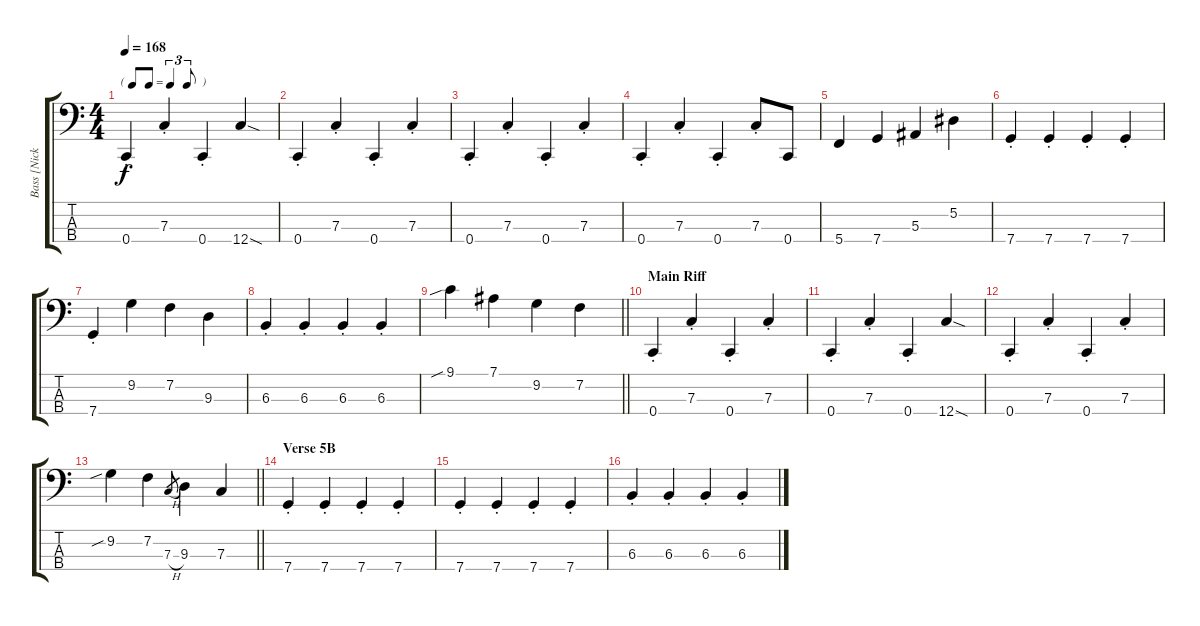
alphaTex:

\track ("Bass [Nick Oliveri]" "Bass [Nick") {instrument electricbasspick bank 115}
\staff {score tabs}
\tuning (Eb2 Bb1 F1 C1) {hide}
\ts (4 4)
\tf triplet8th
\tempo 168
\clef f4
\ks c
0.4{st}.4{dy f} 7.3{st}.4 0.4{st}.4 12.4{sod}.4 |
0.4{st}.4 7.3{st}.4 0.4{st}.4 7.3{st}.4 |
0.4{st}.4 7.3{st}.4 0.4{st}.4 7.3{st}.4 |
0.4{st}.4 7.3{st}.4 0.4{st}.4 7.3{st}.8 0.4.8 |
5.4.4 7.4.4 5.3.4 5.2.4 |
7.4{st}.4 7.4{st}.4 7.4{st}.4 7.4{st}.4 |
7.4{st}.4 9.2.4 7.2.4 9.3.4 |
6.3{st}.4 6.3{st}.4 6.3{st}.4 6.3{st}.4 |
\barLineRight lightlight
9.1{sib}.4 7.1.4 9.2.4 7.2.4 |
\section ("" "Main Riff")
0.4{st}.4 7.3{st}.4 0.4{st}.4 7.3{st}.4 |
0.4{st}.4 7.3{st}.4 0.4{st}.4 12.4{sod}.4 |
0.4{st}.4 7.3{st}.4 0.4{st}.4 7.3{st}.4 |
\barLineRight lightlight
9.2{sib}.4 7.2.4 7.3{h}.8{gr} 9.3.4 7.3.4 |
\section ("" "Verse 5B")
7.4{st}.4 7.4{st}.4 7.4{st}.4 7.4{st}.4 |
7.4{st}.4 7.4{st}.4 7.4{st}.4 7.4{st}.4 |
6.3{st}.4 6.3{st}.4 6.3{st}.4 6.3{st}.4
